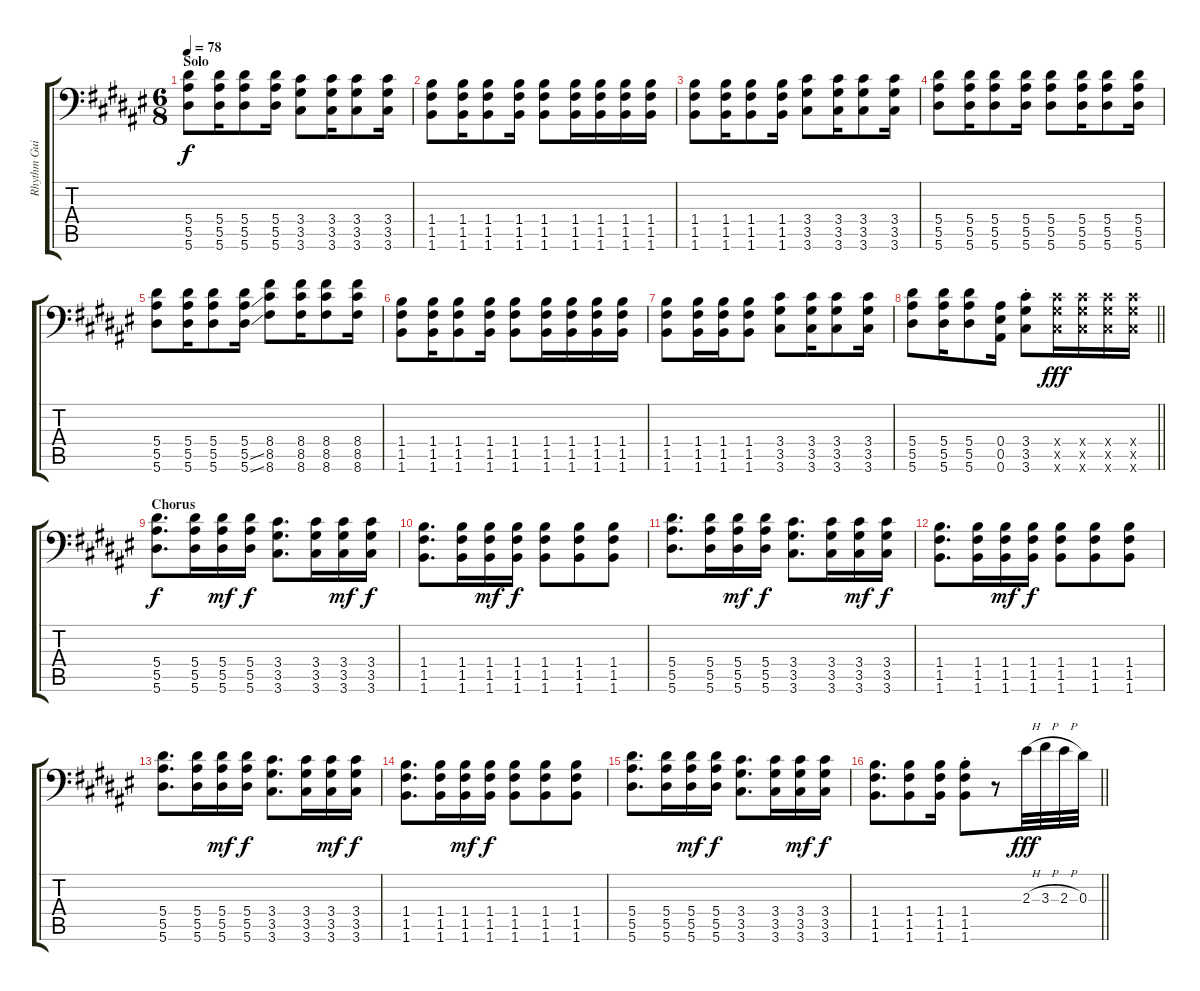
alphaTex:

\track ("Rhythm Guitar (Right)" "Rhythm Gui") {instrument distortionguitar}
\staff {score tabs}
\tuning (C4 G3 Eb3 Bb2 F2 Bb1) {hide}
\ts (6 8)
\section ("" "Solo")
\tempo 78
\clef f4
\ks d#minor
(5.4 5.5 5.6).8{dy f} (5.4 5.5 5.6).16 (5.4 5.5 5.6).8 (5.4 5.5 5.6).16 (3.4 3.5 3.6).8 (3.4 3.5 3.6).16 (3.4 3.5 3.6).8 (3.4 3.5 3.6).16 |
(1.4 1.5 1.6).8 (1.4 1.5 1.6).16 (1.4 1.5 1.6).8 (1.4 1.5 1.6).16 (1.4 1.5 1.6).8 (1.4 1.5 1.6).16 (1.4 1.5 1.6).16 (1.4 1.5 1.6).16 (1.4 1.5 1.6).16 |
(1.4 1.5 1.6).8 (1.4 1.5 1.6).16 (1.4 1.5 1.6).8 (1.4 1.5 1.6).16 (3.4 3.5 3.6).8 (3.4 3.5 3.6).16 (3.4 3.5 3.6).8 (3.4 3.5 3.6).16 |
(5.4 5.5 5.6).8 (5.4 5.5 5.6).16 (5.4 5.5 5.6).8 (5.4 5.5 5.6).16 (5.4 5.5 5.6).8 (5.4 5.5 5.6).16 (5.4 5.5 5.6).8 (5.4 5.5 5.6).16 |
(5.4 5.5 5.6).8 (5.4 5.5 5.6).16 (5.4 5.5 5.6).8 (5.4 5.5{ss} 5.6{ss}).16 (8.4 8.5 8.6).8 (8.4 8.5 8.6).16 (8.4 8.5 8.6).8 (8.4 8.5 8.6).16 |
(1.4 1.5 1.6).8 (1.4 1.5 1.6).16 (1.4 1.5 1.6).8 (1.4 1.5 1.6).16 (1.4 1.5 1.6).8 (1.4 1.5 1.6).16 (1.4 1.5 1.6).16 (1.4 1.5 1.6).16 (1.4 1.5 1.6).16 |
(1.4 1.5 1.6).8 (1.4 1.5 1.6).16 (1.4 1.5 1.6).16 (1.4 1.5 1.6).8 (3.4 3.5 3.6).8 (3.4 3.5 3.6).16 (3.4 3.5 3.6).8 (3.4 3.5 3.6).16 |
\barLineRight lightlight
(5.4 5.5 5.6).8 (5.4 5.5 5.6).16 (5.4 5.5 5.6).8 (0.4 0.5 0.6).16 (3.4{st} 3.5{st} 3.6{st}).8 (3.4{x} 3.5{x} 3.6{x}).16{dy fff} (3.4{x} 3.5{x} 3.6{x}).16 (3.4{x} 3.5{x} 3.6{x}).16 (3.4{x} 3.5{x} 3.6{x}).16 |
\section ("" "Chorus")
(5.4 5.5 5.6).8{d dy f} (5.4 5.5 5.6).16 (5.4 5.5 5.6).16{dy mf} (5.4 5.5 5.6).16{dy f} (3.4 3.5 3.6).8{d} (3.4 3.5 3.6).16 (3.4 3.5 3.6).16{dy mf} (3.4 3.5 3.6).16{dy f} |
(1.4 1.5 1.6).8{d} (1.4 1.5 1.6).16 (1.4 1.5 1.6).16{dy mf} (1.4 1.5 1.6).16{dy f} (1.4 1.5 1.6).8 (1.4 1.5 1.6).8 (1.4 1.5 1.6).8 |
(5.4 5.5 5.6).8{d} (5.4 5.5 5.6).16 (5.4 5.5 5.6).16{dy mf} (5.4 5.5 5.6).16{dy f} (3.4 3.5 3.6).8{d} (3.4 3.5 3.6).16 (3.4 3.5 3.6).16{dy mf} (3.4 3.5 3.6).16{dy f} |
(1.4 1.5 1.6).8{d} (1.4 1.5 1.6).16 (1.4 1.5 1.6).16{dy mf} (1.4 1.5 1.6).16{dy f} (1.4 1.5 1.6).8 (1.4 1.5 1.6).8 (1.4 1.5 1.6).8 |
(5.4 5.5 5.6).8{d} (5.4 5.5 5.6).16 (5.4 5.5 5.6).16{dy mf} (5.4 5.5 5.6).16{dy f} (3.4 3.5 3.6).8{d} (3.4 3.5 3.6).16 (3.4 3.5 3.6).16{dy mf} (3.4 3.5 3.6).16{dy f} |
(1.4 1.5 1.6).8{d} (1.4 1.5 1.6).16 (1.4 1.5 1.6).16{dy mf} (1.4 1.5 1.6).16{dy f} (1.4 1.5 1.6).8 (1.4 1.5 1.6).8 (1.4 1.5 1.6).8 |
(5.4 5.5 5.6).8{d} (5.4 5.5 5.6).16 (5.4 5.5 5.6).16{dy mf} (5.4 5.5 5.6).16{dy f} (3.4 3.5 3.6).8{d} (3.4 3.5 3.6).16 (3.4 3.5 3.6).16{dy mf} (3.4 3.5 3.6).16{dy f} |
\barLineRight lightlight
(1.4 1.5 1.6).8{d} (1.4 1.5 1.6).8 (1.4 1.5 1.6).16 (1.4{st} 1.5 1.6).8 r.8 2.3{h}.32{dy fff} 3.3{h}.32 2.3{h}.32 0.3.32
